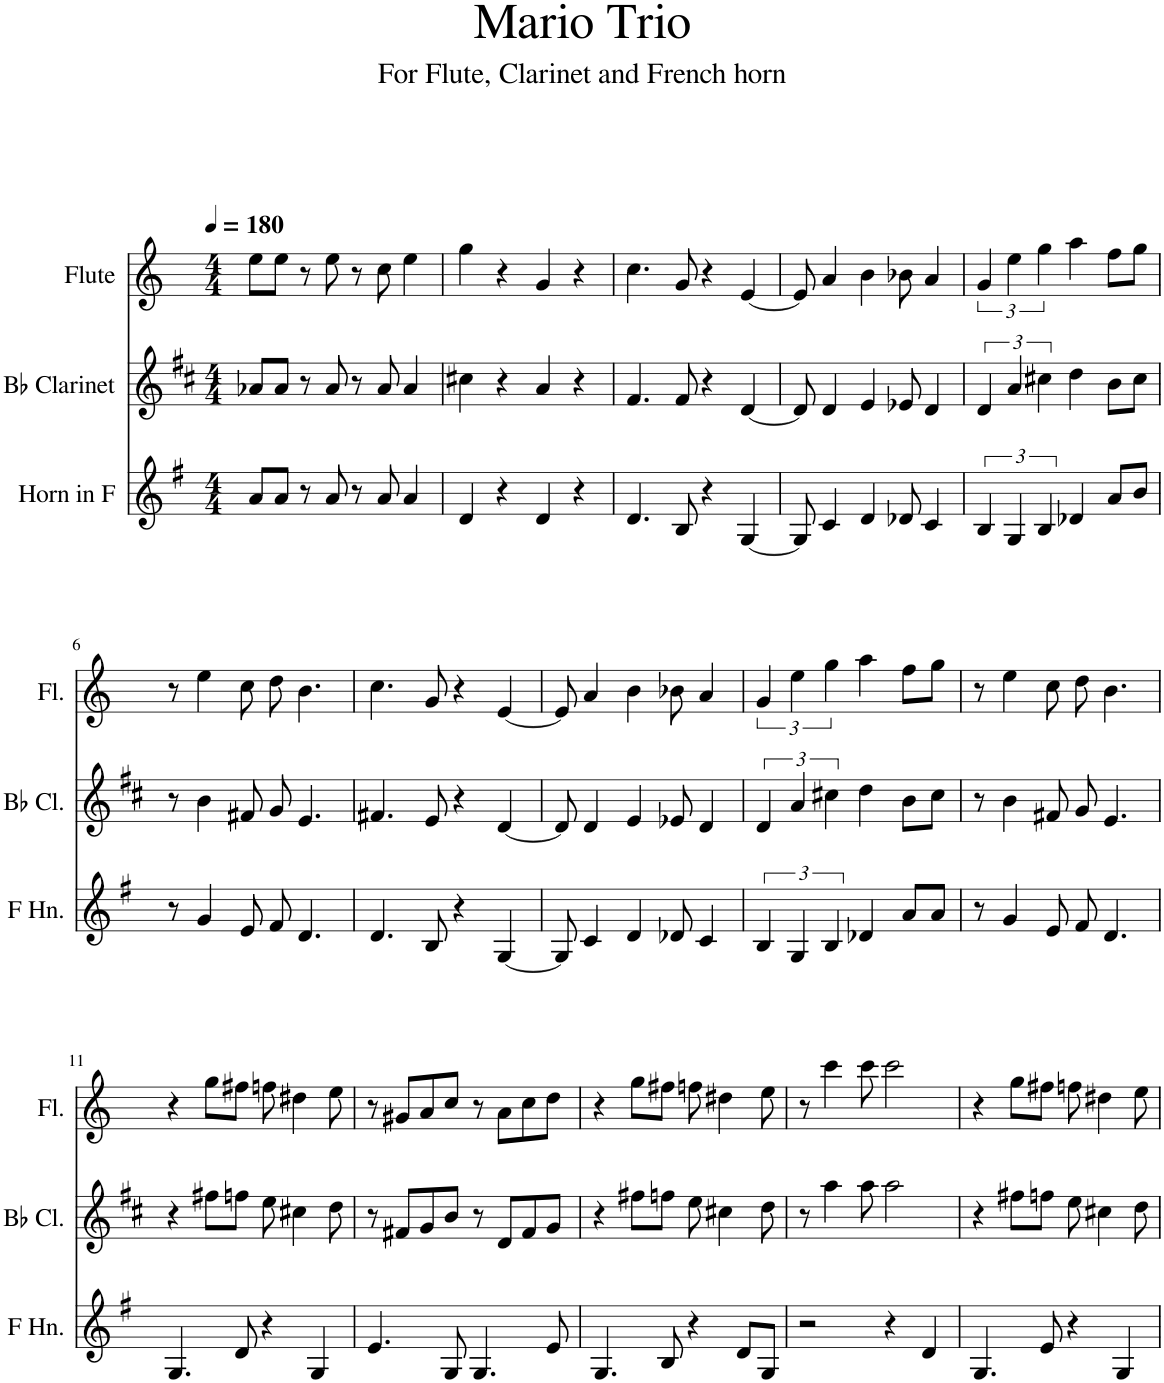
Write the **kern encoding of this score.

**kern	**kern	**kern
*part3	*part2	*part1
*staff3	*staff2	*staff1
*I"Horn in F	*I"Bb Clarinet	*I"Flute
*	*I'Bb Cl.	*I'Fl.
*clefG2	*clefG2	*clefG2
*Trd4c7	*Trd1c2	*
*k[f#]	*k[f#c#]	*k[]
*M4/4	*M4/4	*M4/4
*MM180	*MM180	*MM180
=1	=1	=1
8a/L	8a-X/L	8ee\L
8a/J	8a-/J	8ee\J
8r	8r	8r
8a/	8a-/	8ee\
8r	8r	8r
8a/	8a-/	8cc\
4a/	4a-/	4ee\
=2	=2	=2
4d/	4cc#X\	4gg\
4r	4r	4r
4d/	4a/	4g/
4r	4r	4r
=3	=3	=3
4.d/	4.f#/	4.cc\
8B/	8f#/	8g/
4r	4r	4r
[4G/	[4d/	[4e/
=4	=4	=4
8G/]	8d/]	8e/]
4c/	4d/	4a/
4d/	4e/	4b\
8d-X/	8e-X/	8b-X\
4c/	4d/	4a/
=5	=5	=5
6B/	6d/	6g/
6G/	6a/	6ee\
6B/	6cc#X\	6gg\
4d-X/	4dd\	4aa\
8a/L	8b\L	8ff\L
8b/J	8cc#\J	8gg\J
!!LO:LB:g=z
=6	=6	=6
8r	8r	8r
4g/	4b\	4ee\
8e/	8f#X/	8cc\
8f#/	8g/	8dd\
4.d/	4.e/	4.b\
=7	=7	=7
4.d/	4.f#X/	4.cc\
8B/	8e/	8g/
4r	4r	4r
[4G/	[4d/	[4e/
=8	=8	=8
8G/]	8d/]	8e/]
4c/	4d/	4a/
4d/	4e/	4b\
8d-X/	8e-X/	8b-X\
4c/	4d/	4a/
=9	=9	=9
6B/	6d/	6g/
6G/	6a/	6ee\
6B/	6cc#X\	6gg\
4d-X/	4dd\	4aa\
8a/L	8b\L	8ff\L
8a/J	8cc#\J	8gg\J
=10	=10	=10
8r	8r	8r
4g/	4b\	4ee\
8e/	8f#X/	8cc\
8f#/	8g/	8dd\
4.d/	4.e/	4.b\
!!LO:LB:g=z
=11	=11	=11
4.G/	4r	4r
.	8ff#X\L	8gg\L
8d/	8ffn\J	8ff#X\J
4r	8ee\	8ffn\
.	4cc#X\	4dd#X\
4G/	.	.
.	8dd\	8ee\
=12	=12	=12
4.e/	8r	8r
.	8f#X/L	8g#X/L
.	8g/	8a/
8G/	8b/J	8cc/J
4.G/	8r	8r
.	8d/L	8a\L
.	8f#/	8cc\
8e/	8g/J	8dd\J
=13	=13	=13
4.G/	4r	4r
.	8ff#X\L	8gg\L
8B/	8ffn\J	8ff#X\J
4r	8ee\	8ffn\
.	4cc#X\	4dd#X\
8d/L	.	.
8G/J	8dd\	8ee\
=14	=14	=14
2r	8r	8r
.	4aa\	4ccc\
.	8aa\	8ccc\
4r	2aa\	2ccc\
4d/	.	.
=15	=15	=15
4.G/	4r	4r
.	8ff#X\L	8gg\L
8e/	8ffn\J	8ff#X\J
4r	8ee\	8ffn\
.	4cc#X\	4dd#X\
4G/	.	.
.	8dd\	8ee\
=	=	=
*-	*-	*-
